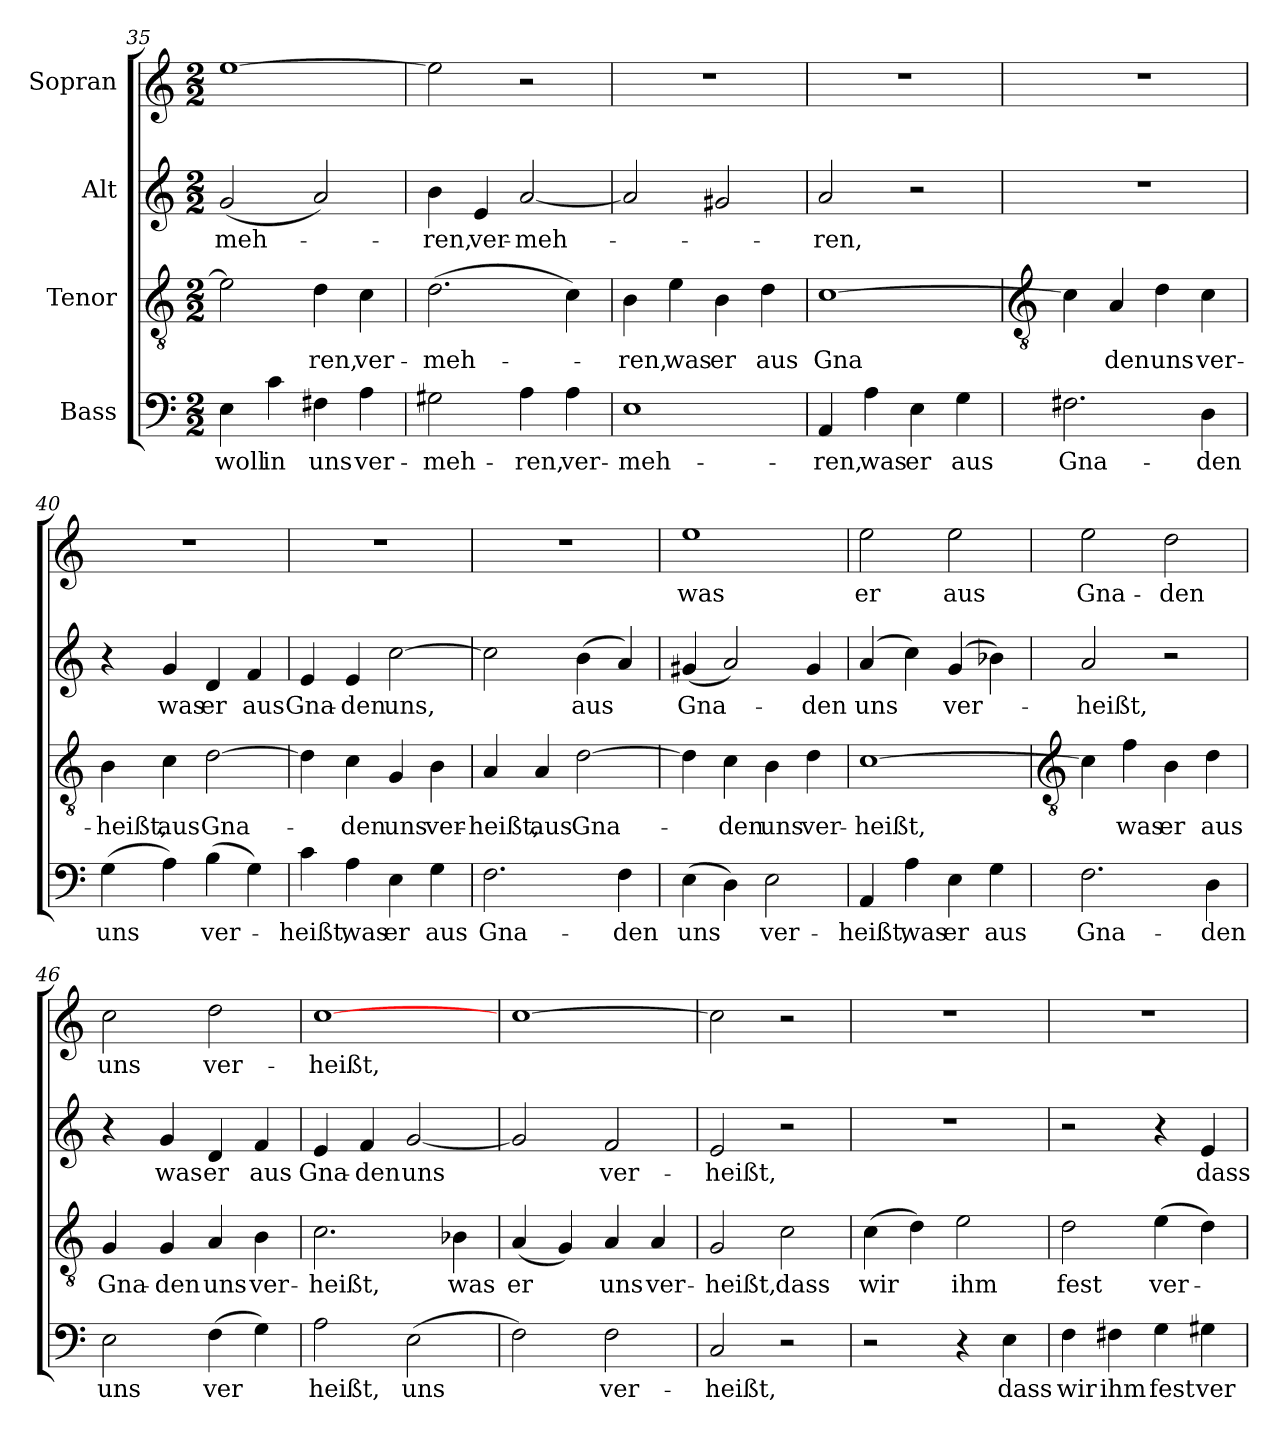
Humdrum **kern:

**kern	**text	**kern	**text	**kern	**text	**kern	**text
*part4	*part4	*part3	*part3	*part2	*part2	*part1	*part1
*staff4	*staff4	*staff3	*staff3	*staff2	*staff2	*staff1	*staff1
*I"Bass	*	*I"Tenor	*	*I"Alt	*	*I"Sopran	*
*clefF4	*	*clefGv2	*	*clefG2	*	*clefG2	*
*k[]	*	*k[]	*	*k[]	*	*k[]	*
*C:	*	*C:	*	*C:	*	*C:	*
*M2/2	*	*M2/2	*	*M2/2	*	*M2/2	*
=35	=35	=35	=35	=35	=35	=35	=35
!	!LO:LY:b	!	!	!	!LO:LY:b	!	!
4E	woll	2e]	.	(<2g	-meh-	[1ee	.
!	!LO:LY:b	!	!	!	!	!	!
4c	in	.	.	.	.	.	.
!	!LO:LY:b	!	!LO:LY:b	!	!	!	!
4F#X	uns	4d	-ren,	2a)	.	.	.
!	!LO:LY:b	!	!LO:LY:b	!	!	!	!
4A	ver-	4c	ver-	.	.	.	.
=36	=36	=36	=36	=36	=36	=36	=36
!	!LO:LY:b	!	!LO:LY:b	!	!LO:LY:b	!	!
2G#X	-meh-	(>2.d	-meh-	4b	-ren,	2ee]	.
!	!	!	!	!	!LO:LY:b	!	!
.	.	.	.	4e	ver-	.	.
!	!LO:LY:b	!	!	!	!LO:LY:b	!	!
4A	-ren,	.	.	[2a	-meh-	2r	.
!	!LO:LY:b	!	!	!	!	!	!
4A	ver-	4c)	.	.	.	.	.
=37	=37	=37	=37	=37	=37	=37	=37
!	!LO:LY:b	!	!LO:LY:b	!	!	!	!
1E	-meh-	4B	-ren,	2a]	.	1r	.
!	!	!	!LO:LY:b	!	!	!	!
.	.	4e	was	.	.	.	.
!	!	!	!LO:LY:b	!	!	!	!
.	.	4B	er	2g#X	.	.	.
!	!	!	!LO:LY:b	!	!	!	!
.	.	4d	aus	.	.	.	.
=38	=38	=38	=38	=38	=38	=38	=38
!	!LO:LY:b	!	!LO:LY:b	!	!LO:LY:b	!	!
4AA	-ren,	[1c	Gna-	2a	-ren,	1r	.
!	!LO:LY:b	!	!	!	!	!	!
4A	was	.	.	.	.	.	.
!	!LO:LY:b	!	!	!	!	!	!
4E	er	.	.	2r	.	.	.
!	!LO:LY:b	!	!	!	!	!	!
4G	aus	.	.	.	.	.	.
!!LO:LB:g=z
=39	=39	=39	=39	=39	=39	=39	=39
*	*	*clefGv2	*	*	*	*	*
!	!LO:LY:b	!	!LO:LY:b	!	!	!	!
2.F#X	Gna-	4c]	--	1r	.	1r	.
!	!	!	!LO:LY:b	!	!	!	!
.	.	4A	den	.	.	.	.
!	!	!	!LO:LY:b	!	!	!	!
.	.	4d	uns	.	.	.	.
!	!LO:LY:b	!	!LO:LY:b	!	!	!	!
4D	-den	4c	ver-	.	.	.	.
=40	=40	=40	=40	=40	=40	=40	=40
!	!LO:LY:b	!	!LO:LY:b	!	!	!	!
(>4G	uns	4B	-heißt,	4r	.	1r	.
!	!	!	!LO:LY:b	!	!LO:LY:b	!	!
4A)	.	4c	aus	4g	was	.	.
!	!LO:LY:b	!	!LO:LY:b	!	!LO:LY:b	!	!
(>4B	ver-	[2d	Gna-	4d	er	.	.
!	!	!	!	!	!LO:LY:b	!	!
4G)	.	.	.	4f	aus	.	.
=41	=41	=41	=41	=41	=41	=41	=41
!	!LO:LY:b	!	!	!	!LO:LY:b	!	!
4c	-heißt,	4d]	.	4e	Gna-	1r	.
!	!LO:LY:b	!	!LO:LY:b	!	!LO:LY:b	!	!
4A	was	4c	-den	4e	-den	.	.
!	!LO:LY:b	!	!LO:LY:b	!	!LO:LY:b	!	!
4E	er	4G	uns	[2cc	uns,	.	.
!	!LO:LY:b	!	!LO:LY:b	!	!	!	!
4G	aus	4B	ver-	.	.	.	.
=42	=42	=42	=42	=42	=42	=42	=42
!	!LO:LY:b	!	!LO:LY:b	!	!	!	!
2.F	Gna-	4A	-heißt,	2cc]	.	1r	.
!	!	!	!LO:LY:b	!	!	!	!
.	.	4A	aus	.	.	.	.
!	!	!	!LO:LY:b	!	!LO:LY:b	!	!
.	.	[2d	Gna-	(<4b	aus	.	.
!	!LO:LY:b	!	!	!	!	!	!
4F	-den	.	.	4a)	.	.	.
=43	=43	=43	=43	=43	=43	=43	=43
!	!LO:LY:b	!	!	!	!LO:LY:b	!	!LO:LY:b
(>4E	uns	4d]	.	(<4g#X	Gna-	1ee	was
!	!	!	!LO:LY:b	!	!	!	!
4D)	.	4c	-den	2a)	.	.	.
!	!LO:LY:b	!	!LO:LY:b	!	!	!	!
2E	ver-	4B	uns	.	.	.	.
!	!	!	!LO:LY:b	!	!LO:LY:b	!	!
.	.	4d	ver-	4g#	-den	.	.
=44	=44	=44	=44	=44	=44	=44	=44
!	!LO:LY:b	!	!LO:LY:b	!	!LO:LY:b	!	!LO:LY:b
4AA	-heißt,	[1c	-heißt,	(<4a	uns	2ee	er
!	!LO:LY:b	!	!	!	!	!	!
4A	was	.	.	4cc)	.	.	.
!	!LO:LY:b	!	!	!	!LO:LY:b	!	!LO:LY:b
4E	er	.	.	(<4g	ver-	2ee	aus
!	!LO:LY:b	!	!	!	!	!	!
4G	aus	.	.	4b-X)	.	.	.
!!LO:LB:g=z
=45	=45	=45	=45	=45	=45	=45	=45
*	*	*clefGv2	*	*	*	*	*
!	!LO:LY:b	!	!LO:LY:b	!	!LO:LY:b	!	!LO:LY:b
2.F	Gna-	4c]	_	2a	-heißt,	2ee	Gna-
!	!	!	!LO:LY:b	!	!	!	!
.	.	4f	was	.	.	.	.
!	!	!	!LO:LY:b	!	!	!	!LO:LY:b
.	.	4B	er	2r	.	2dd	-den
!	!LO:LY:b	!	!LO:LY:b	!	!	!	!
4D	-den	4d	aus	.	.	.	.
=46	=46	=46	=46	=46	=46	=46	=46
!	!LO:LY:b	!	!LO:LY:b	!	!	!	!LO:LY:b
2E	uns	4G	Gna-	4r	.	2cc	uns
!	!	!	!LO:LY:b	!	!LO:LY:b	!	!
.	.	4G	-den	4g	was	.	.
!	!LO:LY:b	!	!LO:LY:b	!	!LO:LY:b	!	!LO:LY:b
(>4F	ver	4A	uns	4d	er	2dd	ver-
!	!	!	!LO:LY:b	!	!LO:LY:b	!	!
4G)	.	4B	ver-	4f	aus	.	.
=47	=47	=47	=47	=47	=47	=47	=47
!	!LO:LY:b	!	!LO:LY:b	!	!LO:LY:b	!	!LO:LY:b
2A	heißt,	2.c	-heißt,	4e	Gna-	[1cc	-heißt,
!	!	!	!	!	!LO:LY:b	!	!
.	.	.	.	4f	-den	.	.
!	!LO:LY:b	!	!	!	!LO:LY:b	!	!
(>2E	uns	.	.	[2g	uns	.	.
!	!	!	!LO:LY:b	!	!	!	!
.	.	4B-X	was	.	.	.	.
=48	=48	=48	=48	=48	=48	=48	=48
!	!	!	!LO:LY:b	!	!	!	!
2F)	.	(<4A	er	2g]	.	[1cc	.
.	.	4G)	.	.	.	.	.
!	!LO:LY:b	!	!LO:LY:b	!	!LO:LY:b	!	!
2F	ver-	4A	uns	2f	ver-	.	.
!	!	!	!LO:LY:b	!	!	!	!
.	.	4A	ver-	.	.	.	.
=49	=49	=49	=49	=49	=49	=49	=49
!	!LO:LY:b	!	!LO:LY:b	!	!LO:LY:b	!	!
2C	-heißt,	2G	-heißt,	2e	-heißt,	2cc]	.
!	!	!	!LO:LY:b	!	!	!	!
2r	.	2c	dass	2r	.	2r	.
=50	=50	=50	=50	=50	=50	=50	=50
!	!	!	!LO:LY:b	!	!	!	!
2r	.	(>4c	wir	1r	.	1r	.
.	.	4d)	.	.	.	.	.
!	!	!	!LO:LY:b	!	!	!	!
4r	.	2e	ihm	.	.	.	.
!	!LO:LY:b	!	!	!	!	!	!
4E	dass	.	.	.	.	.	.
=51	=51	=51	=51	=51	=51	=51	=51
!	!LO:LY:b	!	!LO:LY:b	!	!	!	!
4F	wir	2d	fest	2r	.	1r	.
!	!LO:LY:b	!	!	!	!	!	!
4F#X	ihm	.	.	.	.	.	.
!	!LO:LY:b	!	!LO:LY:b	!	!	!	!
4G	fest	(>4e	ver-	4r	.	.	.
!	!LO:LY:b	!	!	!	!LO:LY:b	!	!
4G#X	ver-	4d)	.	4e	dass	.	.
=	=	=	=	=	=	=	=
*-	*-	*-	*-	*-	*-	*-	*-
